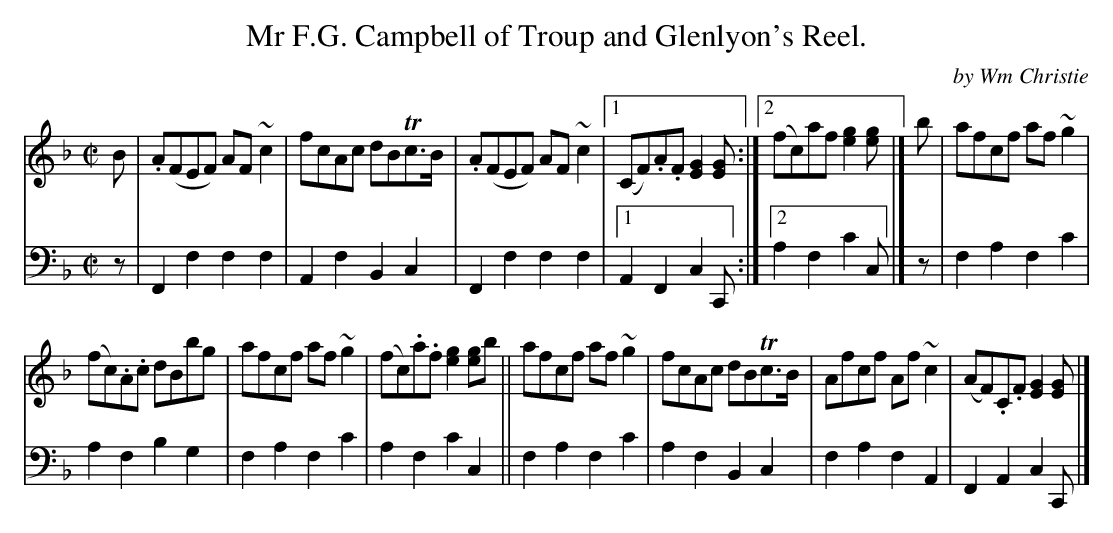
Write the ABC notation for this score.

X:1
T: Mr F.G. Campbell of Troup and Glenlyon's Reel.
C: by Wm Christie
M: C|
L: 1/8
K: F
V: 1 staves=2
B |\
.A(FEF) AF~c2 | fcAc dBTc>B | .A(FEF) AF~c2 |[1 (CF).A.F [G2E2][GE] :|[2 (fc)af [g2e2][ge] |] b | afcf af~g2 |
(fc).A.c dBbg | afcf af~g2 | (fc).a.f [g2e2][ge]b || afcf af~g2 | fcAc dBTc>B | Afcf Af~c2 | (AF).C.F [G2E2][GE] |]
V: 2 clef=bass middle=d
z |\
F2f2 f2f2 | A2f2 B2c2 | F2f2 f2f2 |[1 A2F2 c2C :|[2 a2f2 c'2c |] z | f2a2 f2c'2 |
a2f2 b2g2 | f2a2 f2c'2 | a2f2 c'2c2 || f2a2 f2c'2 | a2f2 B2c2 | f2a2 f2A2 | F2A2 c2C |]
